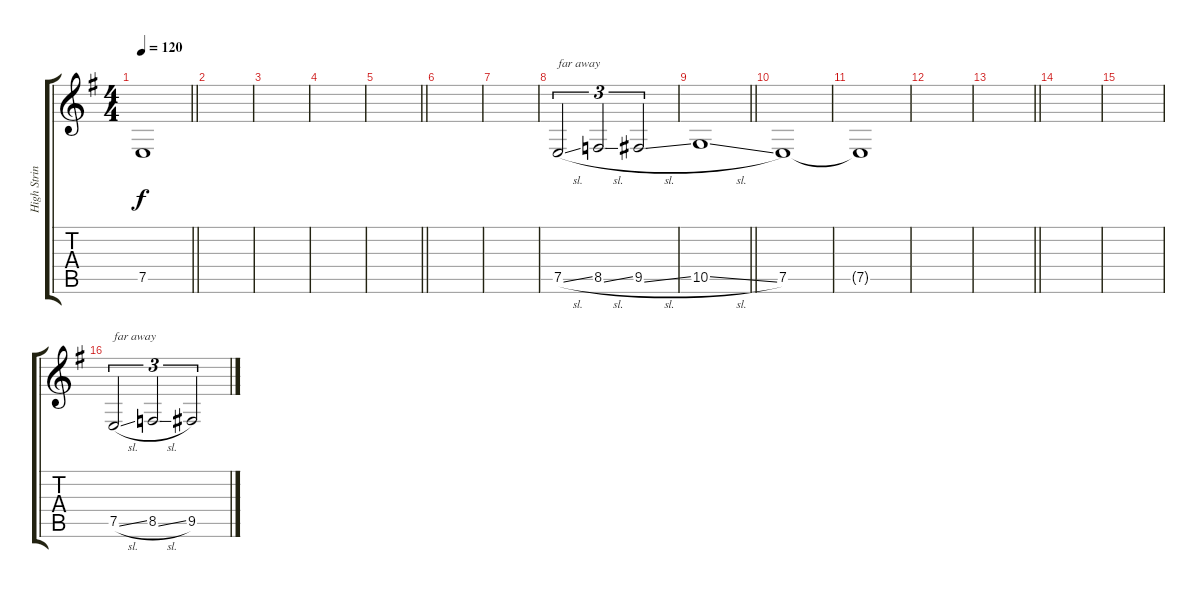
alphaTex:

\track ("High Strings Standard" "High Strin") {instrument stringensemble1}
\staff {score tabs}
\tuning (E4 B3 G3 D3 A2 E2) {hide}
\ts (4 4)
\tempo 120
\clef g2
\barLineRight lightlight
\ks eminor
7.5{t}.1{dy f} |
\section ("" "")
|
|
|
\barLineRight lightlight
|
|
|
7.5{sl}.2{tu (3 2) txt "far away" volume 8} 8.5{sl}.2{tu (3 2)} 9.5{sl}.2{tu (3 2)} |
\barLineRight lightlight
10.5{sl}.1 |
7.5.1{volume 12} |
7.5{t}.1 |
|
\barLineRight lightlight
|
|
|
7.5{sl}.2{tu (3 2) txt "far away" volume 8} 8.5{sl}.2{tu (3 2)} 9.5{sl}.2{tu (3 2)}
